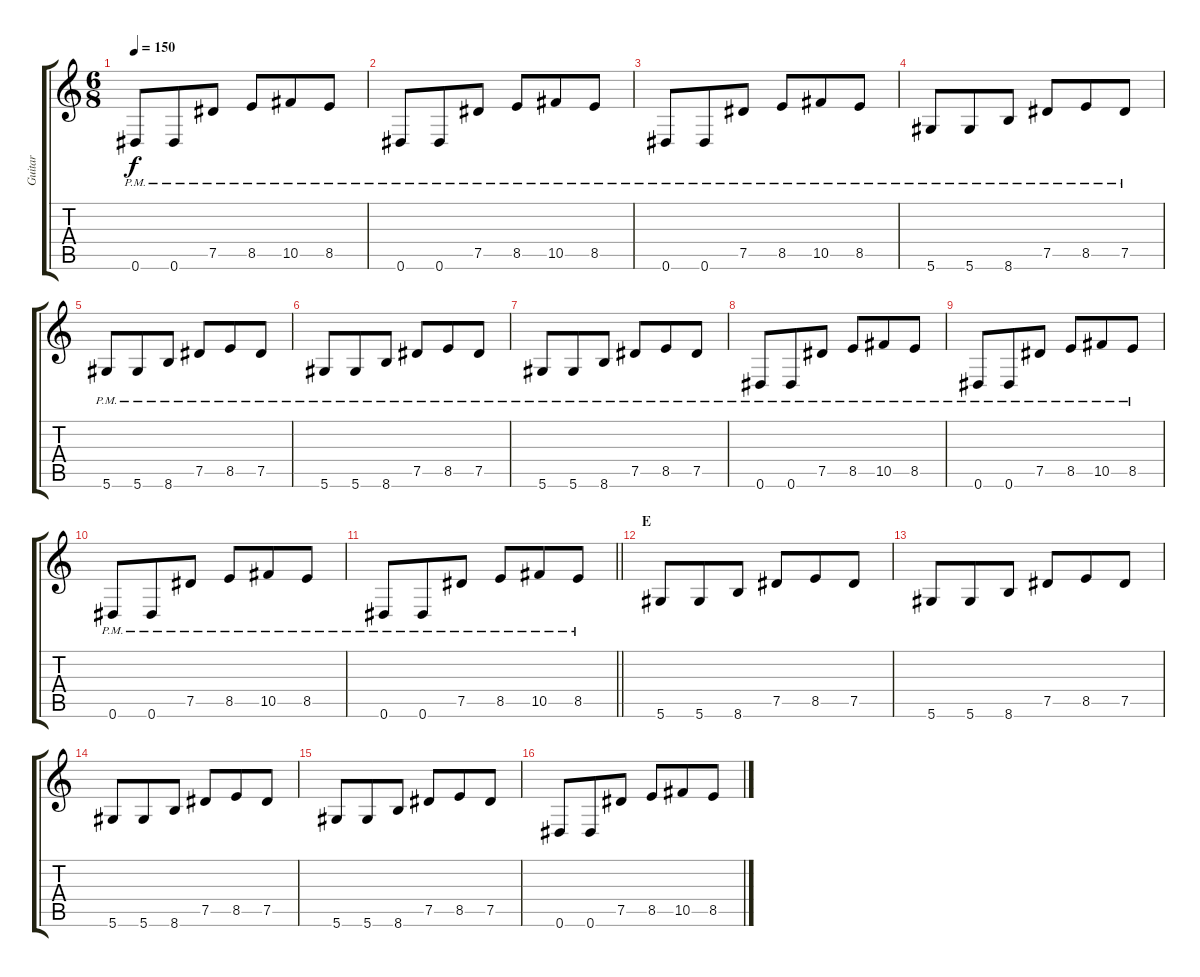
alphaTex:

\track ("Guitar" "Guitar") {instrument distortionguitar}
\staff {score tabs}
\tuning (Eb4 Bb3 Gb3 Db3 Ab2 Eb2) {hide}
\ts (6 8)
\tempo 150
\clef g2
\ks c
0.6{pm}.8{dy f} 0.6{pm}.8 7.5{pm}.8 8.5{pm}.8 10.5{pm}.8 8.5{pm}.8 |
0.6{pm}.8 0.6{pm}.8 7.5{pm}.8 8.5{pm}.8 10.5{pm}.8 8.5{pm}.8 |
0.6{pm}.8 0.6{pm}.8 7.5{pm}.8 8.5{pm}.8 10.5{pm}.8 8.5{pm}.8 |
5.6{pm}.8 5.6{pm}.8 8.6{pm}.8 7.5{pm}.8 8.5{pm}.8 7.5{pm}.8 |
5.6{pm}.8 5.6{pm}.8 8.6{pm}.8 7.5{pm}.8 8.5{pm}.8 7.5{pm}.8 |
5.6{pm}.8 5.6{pm}.8 8.6{pm}.8 7.5{pm}.8 8.5{pm}.8 7.5{pm}.8 |
5.6{pm}.8 5.6{pm}.8 8.6{pm}.8 7.5{pm}.8 8.5{pm}.8 7.5{pm}.8 |
0.6{pm}.8 0.6{pm}.8 7.5{pm}.8 8.5{pm}.8 10.5{pm}.8 8.5{pm}.8 |
0.6{pm}.8 0.6{pm}.8 7.5{pm}.8 8.5{pm}.8 10.5{pm}.8 8.5{pm}.8 |
0.6{pm}.8 0.6{pm}.8 7.5{pm}.8 8.5{pm}.8 10.5{pm}.8 8.5{pm}.8 |
\barLineRight lightlight
0.6{pm}.8 0.6{pm}.8 7.5{pm}.8 8.5{pm}.8 10.5{pm}.8 8.5{pm}.8 |
\section ("" "E")
5.6.8 5.6.8 8.6.8 7.5.8 8.5.8 7.5.8 |
5.6.8 5.6.8 8.6.8 7.5.8 8.5.8 7.5.8 |
5.6.8 5.6.8 8.6.8 7.5.8 8.5.8 7.5.8 |
5.6.8 5.6.8 8.6.8 7.5.8 8.5.8 7.5.8 |
0.6.8 0.6.8 7.5.8 8.5.8 10.5.8 8.5.8
